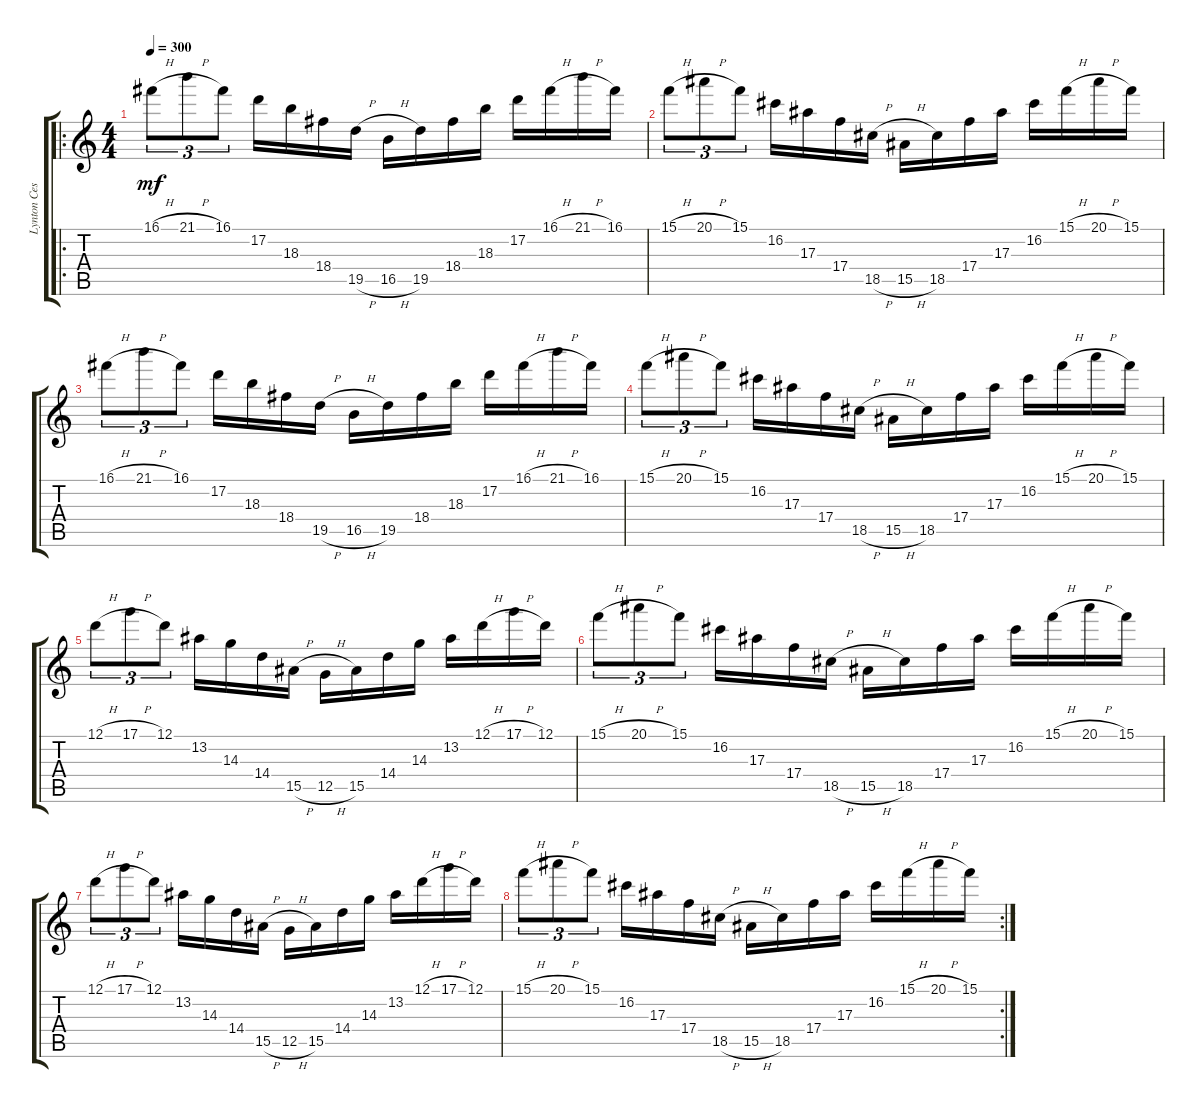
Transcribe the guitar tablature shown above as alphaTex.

\track ("Lynton Cessford" "Lynton Ces") {instrument distortionguitar}
\staff {score tabs}
\tuning (D4 A3 F3 C3 G2 D2) {hide}
\ro
\ts (4 4)
\tempo 300
\clef g2
\ks c
16.1{h}.8{tu (3 2) dy mf} 21.1{h}.8{tu (3 2)} 16.1.8{tu (3 2)} 17.2.16 18.3.16 18.4.16 19.5{h}.16 16.5{h}.16 19.5.16 18.4.16 18.3.16 17.2.16 16.1{h}.16 21.1{h}.16 16.1.16 |
15.1{h}.8{tu (3 2)} 20.1{h}.8{tu (3 2)} 15.1.8{tu (3 2)} 16.2.16 17.3.16 17.4.16 18.5{h}.16 15.5{h}.16 18.5.16 17.4.16 17.3.16 16.2.16 15.1{h}.16 20.1{h}.16 15.1.16 |
16.1{h}.8{tu (3 2)} 21.1{h}.8{tu (3 2)} 16.1.8{tu (3 2)} 17.2.16 18.3.16 18.4.16 19.5{h}.16 16.5{h}.16 19.5.16 18.4.16 18.3.16 17.2.16 16.1{h}.16 21.1{h}.16 16.1.16 |
15.1{h}.8{tu (3 2)} 20.1{h}.8{tu (3 2)} 15.1.8{tu (3 2)} 16.2.16 17.3.16 17.4.16 18.5{h}.16 15.5{h}.16 18.5.16 17.4.16 17.3.16 16.2.16 15.1{h}.16 20.1{h}.16 15.1.16 |
12.1{h}.8{tu (3 2)} 17.1{h}.8{tu (3 2)} 12.1.8{tu (3 2)} 13.2.16 14.3.16 14.4.16 15.5{h}.16 12.5{h}.16 15.5.16 14.4.16 14.3.16 13.2.16 12.1{h}.16 17.1{h}.16 12.1.16 |
15.1{h}.8{tu (3 2)} 20.1{h}.8{tu (3 2)} 15.1.8{tu (3 2)} 16.2.16 17.3.16 17.4.16 18.5{h}.16 15.5{h}.16 18.5.16 17.4.16 17.3.16 16.2.16 15.1{h}.16 20.1{h}.16 15.1.16 |
12.1{h}.8{tu (3 2)} 17.1{h}.8{tu (3 2)} 12.1.8{tu (3 2)} 13.2.16 14.3.16 14.4.16 15.5{h}.16 12.5{h}.16 15.5.16 14.4.16 14.3.16 13.2.16 12.1{h}.16 17.1{h}.16 12.1.16 |
\rc 2
15.1{h}.8{tu (3 2)} 20.1{h}.8{tu (3 2)} 15.1.8{tu (3 2)} 16.2.16 17.3.16 17.4.16 18.5{h}.16 15.5{h}.16 18.5.16 17.4.16 17.3.16 16.2.16 15.1{h}.16 20.1{h}.16 15.1.16
